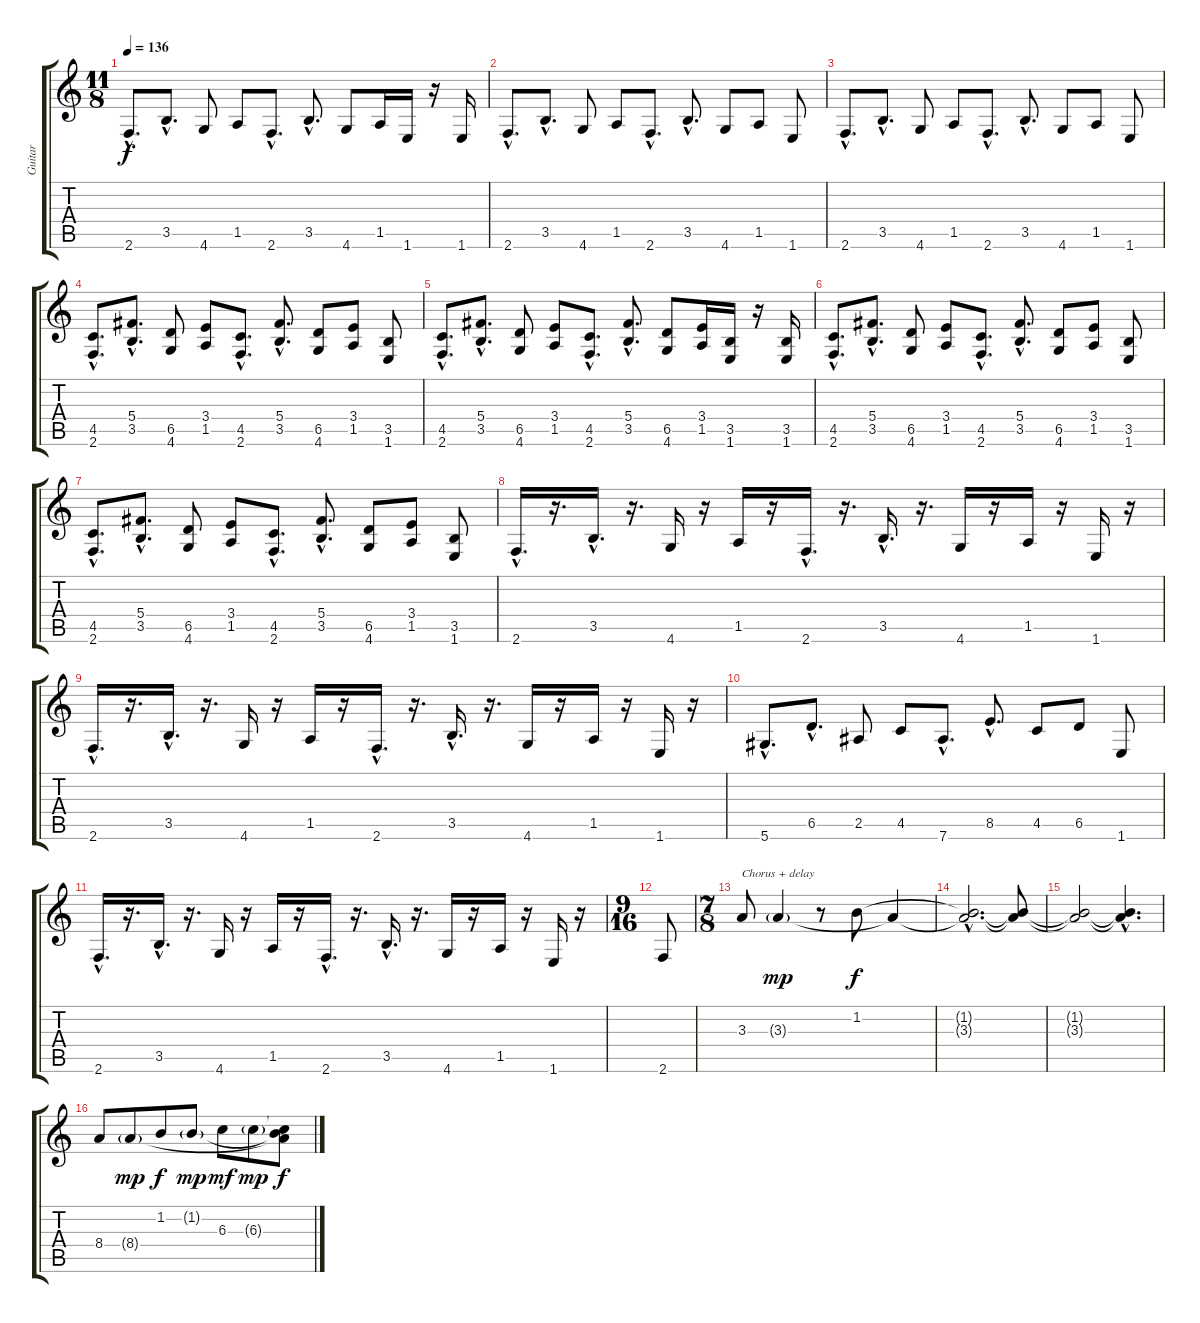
\track ("Guitar" "Guitar") {instrument distortionguitar}
\staff {score tabs}
\tuning (Eb4 Bb3 Gb3 Db3 Ab2 Eb2) {hide}
\ts (11 8)
\tempo 136
\clef g2
\ks c
2.6{hac}.8{d dy f} 3.5{hac}.8{d} 4.6.8 1.5.8 2.6{hac}.8{d} 3.5{hac}.8{d} 4.6.8 1.5.16 1.6.16 r.16 1.6.16 |
2.6{hac}.8{d} 3.5{hac}.8{d} 4.6.8 1.5.8 2.6{hac}.8{d} 3.5{hac}.8{d} 4.6.8 1.5.8 1.6.8 |
2.6{hac}.8{d} 3.5{hac}.8{d} 4.6.8 1.5.8 2.6{hac}.8{d} 3.5{hac}.8{d} 4.6.8 1.5.8 1.6.8 |
(4.5{hac} 2.6{hac}).8{d} (5.4{hac} 3.5{hac}).8{d} (6.5 4.6).8 (3.4 1.5).8 (4.5{hac} 2.6{hac}).8{d} (5.4{hac} 3.5{hac}).8{d} (6.5 4.6).8 (3.4 1.5).8 (3.5 1.6).8 |
(4.5{hac} 2.6{hac}).8{d} (5.4{hac} 3.5{hac}).8{d} (6.5 4.6).8 (3.4 1.5).8 (4.5{hac} 2.6{hac}).8{d} (5.4{hac} 3.5{hac}).8{d} (6.5 4.6).8 (3.4 1.5).16 (3.5 1.6).16 r.16 (3.5 1.6).16 |
(4.5{hac} 2.6{hac}).8{d} (5.4{hac} 3.5{hac}).8{d} (6.5 4.6).8 (3.4 1.5).8 (4.5{hac} 2.6{hac}).8{d} (5.4{hac} 3.5{hac}).8{d} (6.5 4.6).8 (3.4 1.5).8 (3.5 1.6).8 |
(4.5{hac} 2.6{hac}).8{d} (5.4{hac} 3.5{hac}).8{d} (6.5 4.6).8 (3.4 1.5).8 (4.5{hac} 2.6{hac}).8{d} (5.4{hac} 3.5{hac}).8{d} (6.5 4.6).8 (3.4 1.5).8 (3.5 1.6).8 |
2.6{hac}.16{d} r.16{d} 3.5{hac}.16{d} r.16{d} 4.6.16 r.16 1.5.16 r.16 2.6{hac}.16{d} r.16{d} 3.5{hac}.16{d} r.16{d} 4.6.16 r.16 1.5.16 r.16 1.6.16 r.16 |
2.6{hac}.16{d} r.16{d} 3.5{hac}.16{d} r.16{d} 4.6.16 r.16 1.5.16 r.16 2.6{hac}.16{d} r.16{d} 3.5{hac}.16{d} r.16{d} 4.6.16 r.16 1.5.16 r.16 1.6.16 r.16 |
5.6{hac}.8{d} 6.5{hac}.8{d} 2.5.8 4.5.8 7.6{hac}.8{d} 8.5{hac}.8{d} 4.5.8 6.5.8 1.6.8 |
2.6{hac}.16{d} r.16{d} 3.5{hac}.16{d} r.16{d} 4.6.16 r.16 1.5.16 r.16 2.6{hac}.16{d} r.16{d} 3.5{hac}.16{d} r.16{d} 4.6.16 r.16 1.5.16 r.16 1.6.16 r.16 |
\ts (9 16)
2.6.8 |
\ts (7 8)
3.3.8{txt "Chorus + delay" instrument electricguitarjazz} 3.3{g}.4{dy mp} r.8 1.2.8{dy f} 3.3{t}.4 |
(1.2{hac t} 3.3{hac t}).2{d} (1.2{t} 3.3{t}).8 |
(1.2{t} 3.3{t}).2 (1.2{hac t} 3.3{hac t}).4{d} |
8.4.8 8.4{g}.8{dy mp} 1.2.8{dy f} 1.2{g}.8{dy mp} 6.3.8{dy mf} 6.3{g}.8{dy mp} (1.2{t} 6.3{t} 8.4{t}).8{dy f}
